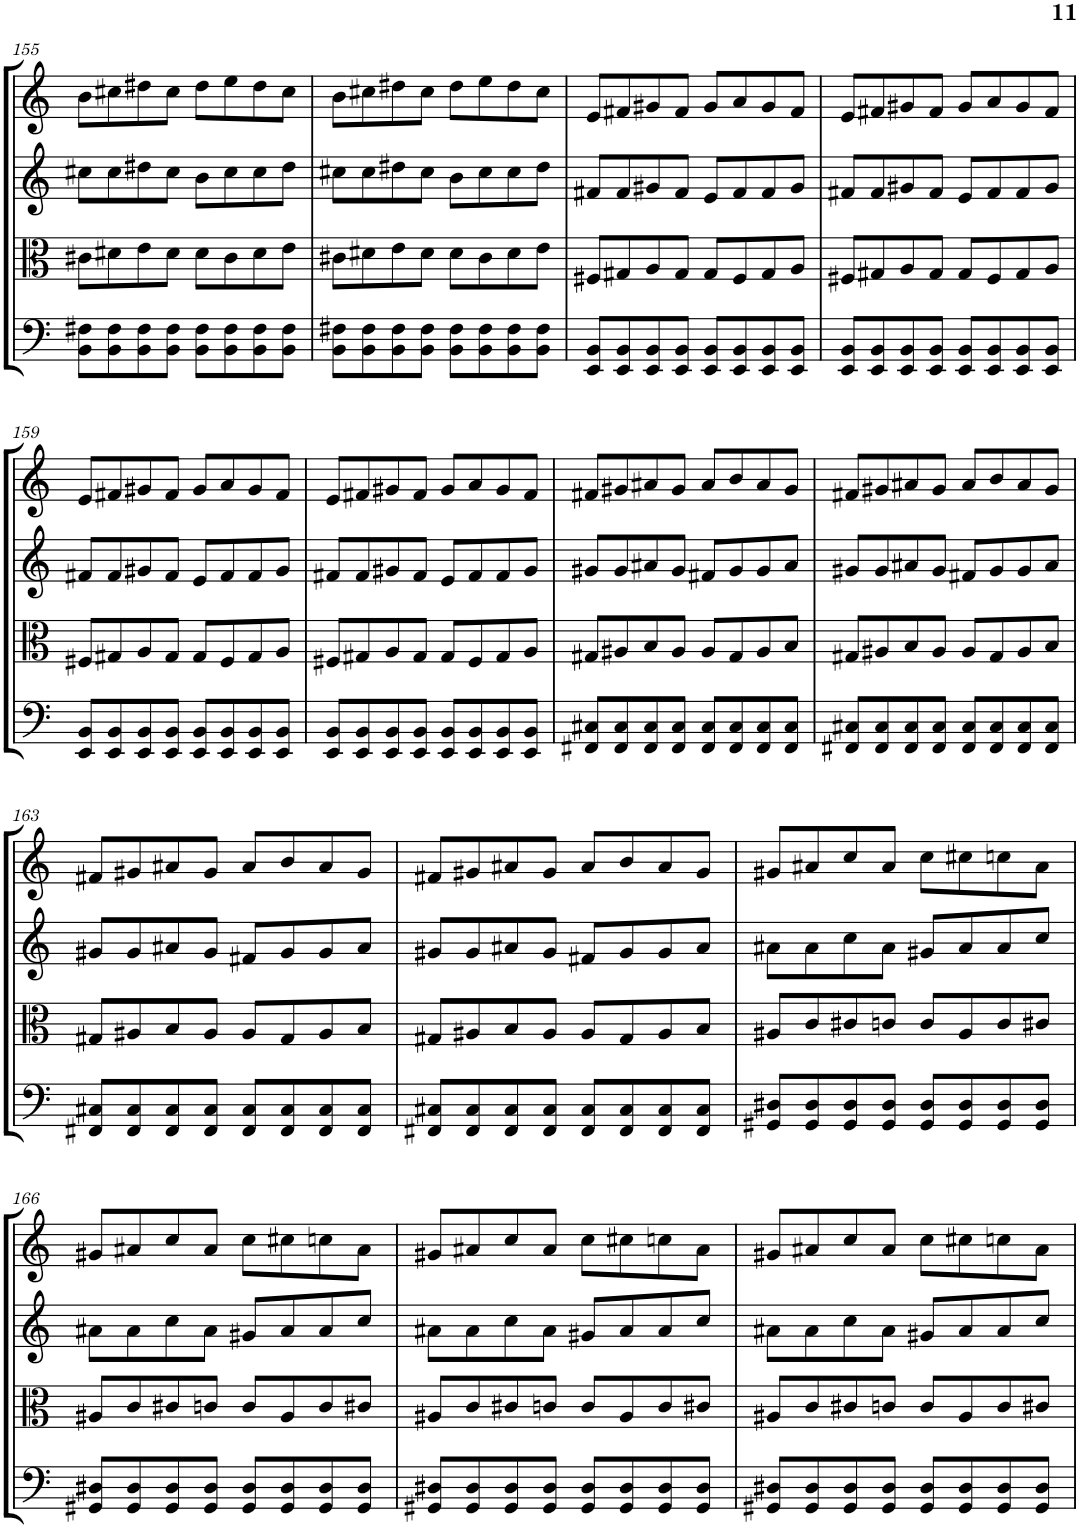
**kern	**kern	**kern	**kern
*part4	*part3	*part2	*part1
*staff4	*staff3	*staff2	*staff1
*I"Violoncello	*I"Viola	*I"Violin II	*I"Violin I
*I'Vc	*I'Vla	*I'Vln	*I'Vln
!!LO:PB:g=z
*clefF4	*clefC3	*clefG2	*clefG2
*k[]	*k[]	*k[]	*k[]
*M4/4	*M4/4	*M4/4	*M4/4
=155	=155	=155	=155
8BB\ 8F#X\L	8c#X\L	8cc#X\L	8b\L
8BB\ 8F#\	8d#X\	8cc#\	8cc#X\
8BB\ 8F#\	8e\	8dd#X\	8dd#X\
8BB\ 8F#\J	8d#\J	8cc#\J	8cc#\J
8BB\ 8F#\L	8d#\L	8b\L	8dd#\L
8BB\ 8F#\	8c#\	8cc#\	8ee\
8BB\ 8F#\	8d#\	8cc#\	8dd#\
8BB\ 8F#\J	8e\J	8dd#\J	8cc#\J
=156	=156	=156	=156
8BB\ 8F#X\L	8c#X\L	8cc#X\L	8b\L
8BB\ 8F#\	8d#X\	8cc#\	8cc#X\
8BB\ 8F#\	8e\	8dd#X\	8dd#X\
8BB\ 8F#\J	8d#\J	8cc#\J	8cc#\J
8BB\ 8F#\L	8d#\L	8b\L	8dd#\L
8BB\ 8F#\	8c#\	8cc#\	8ee\
8BB\ 8F#\	8d#\	8cc#\	8dd#\
8BB\ 8F#\J	8e\J	8dd#\J	8cc#\J
=157	=157	=157	=157
8EE/ 8BB/L	8F#X/L	8f#X/L	8e/L
8EE/ 8BB/	8G#X/	8f#/	8f#X/
8EE/ 8BB/	8A/	8g#X/	8g#X/
8EE/ 8BB/J	8G#/J	8f#/J	8f#/J
8EE/ 8BB/L	8G#/L	8e/L	8g#/L
8EE/ 8BB/	8F#/	8f#/	8a/
8EE/ 8BB/	8G#/	8f#/	8g#/
8EE/ 8BB/J	8A/J	8g#/J	8f#/J
=158	=158	=158	=158
8EE/ 8BB/L	8F#X/L	8f#X/L	8e/L
8EE/ 8BB/	8G#X/	8f#/	8f#X/
8EE/ 8BB/	8A/	8g#X/	8g#X/
8EE/ 8BB/J	8G#/J	8f#/J	8f#/J
8EE/ 8BB/L	8G#/L	8e/L	8g#/L
8EE/ 8BB/	8F#/	8f#/	8a/
8EE/ 8BB/	8G#/	8f#/	8g#/
8EE/ 8BB/J	8A/J	8g#/J	8f#/J
!!LO:LB:g=z
=159	=159	=159	=159
8EE/ 8BB/L	8F#X/L	8f#X/L	8e/L
8EE/ 8BB/	8G#X/	8f#/	8f#X/
8EE/ 8BB/	8A/	8g#X/	8g#X/
8EE/ 8BB/J	8G#/J	8f#/J	8f#/J
8EE/ 8BB/L	8G#/L	8e/L	8g#/L
8EE/ 8BB/	8F#/	8f#/	8a/
8EE/ 8BB/	8G#/	8f#/	8g#/
8EE/ 8BB/J	8A/J	8g#/J	8f#/J
=160	=160	=160	=160
8EE/ 8BB/L	8F#X/L	8f#X/L	8e/L
8EE/ 8BB/	8G#X/	8f#/	8f#X/
8EE/ 8BB/	8A/	8g#X/	8g#X/
8EE/ 8BB/J	8G#/J	8f#/J	8f#/J
8EE/ 8BB/L	8G#/L	8e/L	8g#/L
8EE/ 8BB/	8F#/	8f#/	8a/
8EE/ 8BB/	8G#/	8f#/	8g#/
8EE/ 8BB/J	8A/J	8g#/J	8f#/J
=161	=161	=161	=161
8FF#X/ 8C#X/L	8G#X/L	8g#X/L	8f#X/L
8FF#/ 8C#/	8A#X/	8g#/	8g#X/
8FF#/ 8C#/	8B/	8a#X/	8a#X/
8FF#/ 8C#/J	8A#/J	8g#/J	8g#/J
8FF#/ 8C#/L	8A#/L	8f#X/L	8a#/L
8FF#/ 8C#/	8G#/	8g#/	8b/
8FF#/ 8C#/	8A#/	8g#/	8a#/
8FF#/ 8C#/J	8B/J	8a#/J	8g#/J
=162	=162	=162	=162
8FF#X/ 8C#X/L	8G#X/L	8g#X/L	8f#X/L
8FF#/ 8C#/	8A#X/	8g#/	8g#X/
8FF#/ 8C#/	8B/	8a#X/	8a#X/
8FF#/ 8C#/J	8A#/J	8g#/J	8g#/J
8FF#/ 8C#/L	8A#/L	8f#X/L	8a#/L
8FF#/ 8C#/	8G#/	8g#/	8b/
8FF#/ 8C#/	8A#/	8g#/	8a#/
8FF#/ 8C#/J	8B/J	8a#/J	8g#/J
!!LO:LB:g=z
=163	=163	=163	=163
8FF#X/ 8C#X/L	8G#X/L	8g#X/L	8f#X/L
8FF#/ 8C#/	8A#X/	8g#/	8g#X/
8FF#/ 8C#/	8B/	8a#X/	8a#X/
8FF#/ 8C#/J	8A#/J	8g#/J	8g#/J
8FF#/ 8C#/L	8A#/L	8f#X/L	8a#/L
8FF#/ 8C#/	8G#/	8g#/	8b/
8FF#/ 8C#/	8A#/	8g#/	8a#/
8FF#/ 8C#/J	8B/J	8a#/J	8g#/J
=164	=164	=164	=164
8FF#X/ 8C#X/L	8G#X/L	8g#X/L	8f#X/L
8FF#/ 8C#/	8A#X/	8g#/	8g#X/
8FF#/ 8C#/	8B/	8a#X/	8a#X/
8FF#/ 8C#/J	8A#/J	8g#/J	8g#/J
8FF#/ 8C#/L	8A#/L	8f#X/L	8a#/L
8FF#/ 8C#/	8G#/	8g#/	8b/
8FF#/ 8C#/	8A#/	8g#/	8a#/
8FF#/ 8C#/J	8B/J	8a#/J	8g#/J
=165	=165	=165	=165
8GG#X/ 8D#X/L	8A#X/L	8a#X\L	8g#X/L
8GG#/ 8D#/	8c/	8a#\	8a#X/
8GG#/ 8D#/	8c#X/	8cc\	8cc/
8GG#/ 8D#/J	8cn/J	8a#\J	8a#/J
8GG#/ 8D#/L	8c/L	8g#X/L	8cc\L
8GG#/ 8D#/	8A#/	8a#/	8cc#X\
8GG#/ 8D#/	8c/	8a#/	8ccn\
8GG#/ 8D#/J	8c#X/J	8cc/J	8a#\J
!!LO:LB:g=z
=166	=166	=166	=166
8GG#X/ 8D#X/L	8A#X/L	8a#X\L	8g#X/L
8GG#/ 8D#/	8c/	8a#\	8a#X/
8GG#/ 8D#/	8c#X/	8cc\	8cc/
8GG#/ 8D#/J	8cn/J	8a#\J	8a#/J
8GG#/ 8D#/L	8c/L	8g#X/L	8cc\L
8GG#/ 8D#/	8A#/	8a#/	8cc#X\
8GG#/ 8D#/	8c/	8a#/	8ccn\
8GG#/ 8D#/J	8c#X/J	8cc/J	8a#\J
=167	=167	=167	=167
8GG#X/ 8D#X/L	8A#X/L	8a#X\L	8g#X/L
8GG#/ 8D#/	8c/	8a#\	8a#X/
8GG#/ 8D#/	8c#X/	8cc\	8cc/
8GG#/ 8D#/J	8cn/J	8a#\J	8a#/J
8GG#/ 8D#/L	8c/L	8g#X/L	8cc\L
8GG#/ 8D#/	8A#/	8a#/	8cc#X\
8GG#/ 8D#/	8c/	8a#/	8ccn\
8GG#/ 8D#/J	8c#X/J	8cc/J	8a#\J
=168	=168	=168	=168
8GG#X/ 8D#X/L	8A#X/L	8a#X\L	8g#X/L
8GG#/ 8D#/	8c/	8a#\	8a#X/
8GG#/ 8D#/	8c#X/	8cc\	8cc/
8GG#/ 8D#/J	8cn/J	8a#\J	8a#/J
8GG#/ 8D#/L	8c/L	8g#X/L	8cc\L
8GG#/ 8D#/	8A#/	8a#/	8cc#X\
8GG#/ 8D#/	8c/	8a#/	8ccn\
8GG#/ 8D#/J	8c#X/J	8cc/J	8a#\J
=	=	=	=
*-	*-	*-	*-
